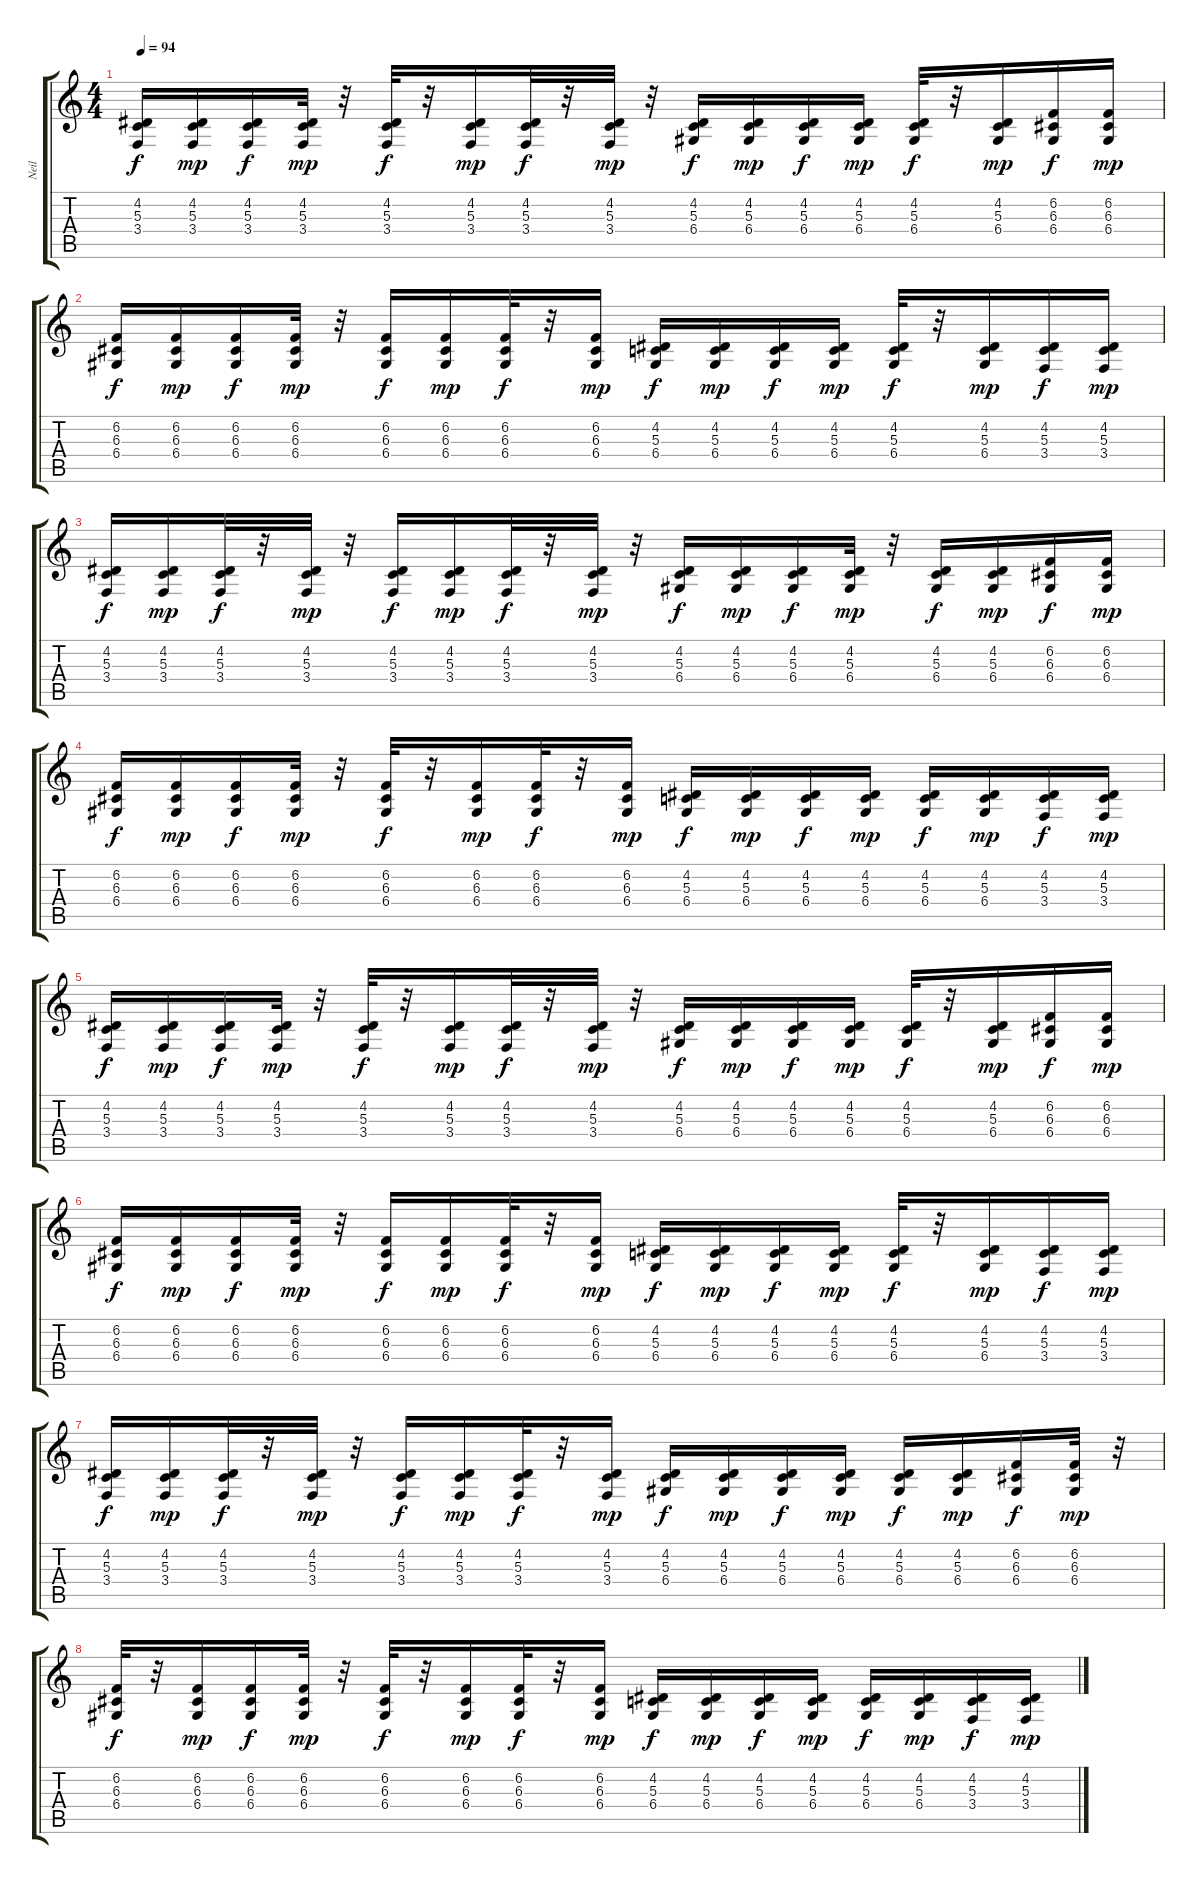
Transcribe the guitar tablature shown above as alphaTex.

\track ("Neil" "Neil") {instrument lead3calliope}
\staff {score tabs}
\tuning (E4 B3 G3 D3 A2 E2) {hide}
\ts (4 4)
\tempo 94
\clef g2
\ks c
(4.2 5.3 3.4).16{dy f} (4.2 5.3 3.4).16{dy mp} (4.2 5.3 3.4).16{dy f} (4.2 5.3 3.4).32{dy mp} r.32 (4.2 5.3 3.4).32{dy f} r.32 (4.2 5.3 3.4).16{dy mp} (4.2 5.3 3.4).32{dy f} r.32 (4.2 5.3 3.4).32{dy mp} r.32 (4.2 5.3 6.4).16{dy f} (4.2 5.3 6.4).16{dy mp} (4.2 5.3 6.4).16{dy f} (4.2 5.3 6.4).16{dy mp} (4.2 5.3 6.4).32{dy f} r.32 (4.2 5.3 6.4).16{dy mp} (6.2 6.3 6.4).16{dy f} (6.2 6.3 6.4).16{dy mp} |
(6.2 6.3 6.4).16{dy f} (6.2 6.3 6.4).16{dy mp} (6.2 6.3 6.4).16{dy f} (6.2 6.3 6.4).32{dy mp} r.32 (6.2 6.3 6.4).16{dy f} (6.2 6.3 6.4).16{dy mp} (6.2 6.3 6.4).32{dy f} r.32 (6.2 6.3 6.4).16{dy mp} (4.2 5.3 6.4).16{dy f} (4.2 5.3 6.4).16{dy mp} (4.2 5.3 6.4).16{dy f} (4.2 5.3 6.4).16{dy mp} (4.2 5.3 6.4).32{dy f} r.32 (4.2 5.3 6.4).16{dy mp} (4.2 5.3 3.4).16{dy f} (4.2 5.3 3.4).16{dy mp} |
(4.2 5.3 3.4).16{dy f} (4.2 5.3 3.4).16{dy mp} (4.2 5.3 3.4).32{dy f} r.32 (4.2 5.3 3.4).32{dy mp} r.32 (4.2 5.3 3.4).16{dy f} (4.2 5.3 3.4).16{dy mp} (4.2 5.3 3.4).32{dy f} r.32 (4.2 5.3 3.4).32{dy mp} r.32 (4.2 5.3 6.4).16{dy f} (4.2 5.3 6.4).16{dy mp} (4.2 5.3 6.4).16{dy f} (4.2 5.3 6.4).32{dy mp} r.32 (4.2 5.3 6.4).16{dy f} (4.2 5.3 6.4).16{dy mp} (6.2 6.3 6.4).16{dy f} (6.2 6.3 6.4).16{dy mp} |
(6.2 6.3 6.4).16{dy f} (6.2 6.3 6.4).16{dy mp} (6.2 6.3 6.4).16{dy f} (6.2 6.3 6.4).32{dy mp} r.32 (6.2 6.3 6.4).32{dy f} r.32 (6.2 6.3 6.4).16{dy mp} (6.2 6.3 6.4).32{dy f} r.32 (6.2 6.3 6.4).16{dy mp} (4.2 5.3 6.4).16{dy f} (4.2 5.3 6.4).16{dy mp} (4.2 5.3 6.4).16{dy f} (4.2 5.3 6.4).16{dy mp} (4.2 5.3 6.4).16{dy f} (4.2 5.3 6.4).16{dy mp} (4.2 5.3 3.4).16{dy f} (4.2 5.3 3.4).16{dy mp} |
(4.2 5.3 3.4).16{dy f} (4.2 5.3 3.4).16{dy mp} (4.2 5.3 3.4).16{dy f} (4.2 5.3 3.4).32{dy mp} r.32 (4.2 5.3 3.4).32{dy f} r.32 (4.2 5.3 3.4).16{dy mp} (4.2 5.3 3.4).32{dy f} r.32 (4.2 5.3 3.4).32{dy mp} r.32 (4.2 5.3 6.4).16{dy f} (4.2 5.3 6.4).16{dy mp} (4.2 5.3 6.4).16{dy f} (4.2 5.3 6.4).16{dy mp} (4.2 5.3 6.4).32{dy f} r.32 (4.2 5.3 6.4).16{dy mp} (6.2 6.3 6.4).16{dy f} (6.2 6.3 6.4).16{dy mp} |
(6.2 6.3 6.4).16{dy f} (6.2 6.3 6.4).16{dy mp} (6.2 6.3 6.4).16{dy f} (6.2 6.3 6.4).32{dy mp} r.32 (6.2 6.3 6.4).16{dy f} (6.2 6.3 6.4).16{dy mp} (6.2 6.3 6.4).32{dy f} r.32 (6.2 6.3 6.4).16{dy mp} (4.2 5.3 6.4).16{dy f} (4.2 5.3 6.4).16{dy mp} (4.2 5.3 6.4).16{dy f} (4.2 5.3 6.4).16{dy mp} (4.2 5.3 6.4).32{dy f} r.32 (4.2 5.3 6.4).16{dy mp} (4.2 5.3 3.4).16{dy f} (4.2 5.3 3.4).16{dy mp} |
(4.2 5.3 3.4).16{dy f} (4.2 5.3 3.4).16{dy mp} (4.2 5.3 3.4).32{dy f} r.32 (4.2 5.3 3.4).32{dy mp} r.32 (4.2 5.3 3.4).16{dy f} (4.2 5.3 3.4).16{dy mp} (4.2 5.3 3.4).32{dy f} r.32 (4.2 5.3 3.4).16{dy mp} (4.2 5.3 6.4).16{dy f} (4.2 5.3 6.4).16{dy mp} (4.2 5.3 6.4).16{dy f} (4.2 5.3 6.4).16{dy mp} (4.2 5.3 6.4).16{dy f} (4.2 5.3 6.4).16{dy mp} (6.2 6.3 6.4).16{dy f} (6.2 6.3 6.4).32{dy mp} r.32 |
(6.2 6.3 6.4).32{dy f} r.32 (6.2 6.3 6.4).16{dy mp} (6.2 6.3 6.4).16{dy f} (6.2 6.3 6.4).32{dy mp} r.32 (6.2 6.3 6.4).32{dy f} r.32 (6.2 6.3 6.4).16{dy mp} (6.2 6.3 6.4).32{dy f} r.32 (6.2 6.3 6.4).16{dy mp} (4.2 5.3 6.4).16{dy f} (4.2 5.3 6.4).16{dy mp} (4.2 5.3 6.4).16{dy f} (4.2 5.3 6.4).16{dy mp} (4.2 5.3 6.4).16{dy f} (4.2 5.3 6.4).16{dy mp} (4.2 5.3 3.4).16{dy f} (4.2 5.3 3.4).16{dy mp}
